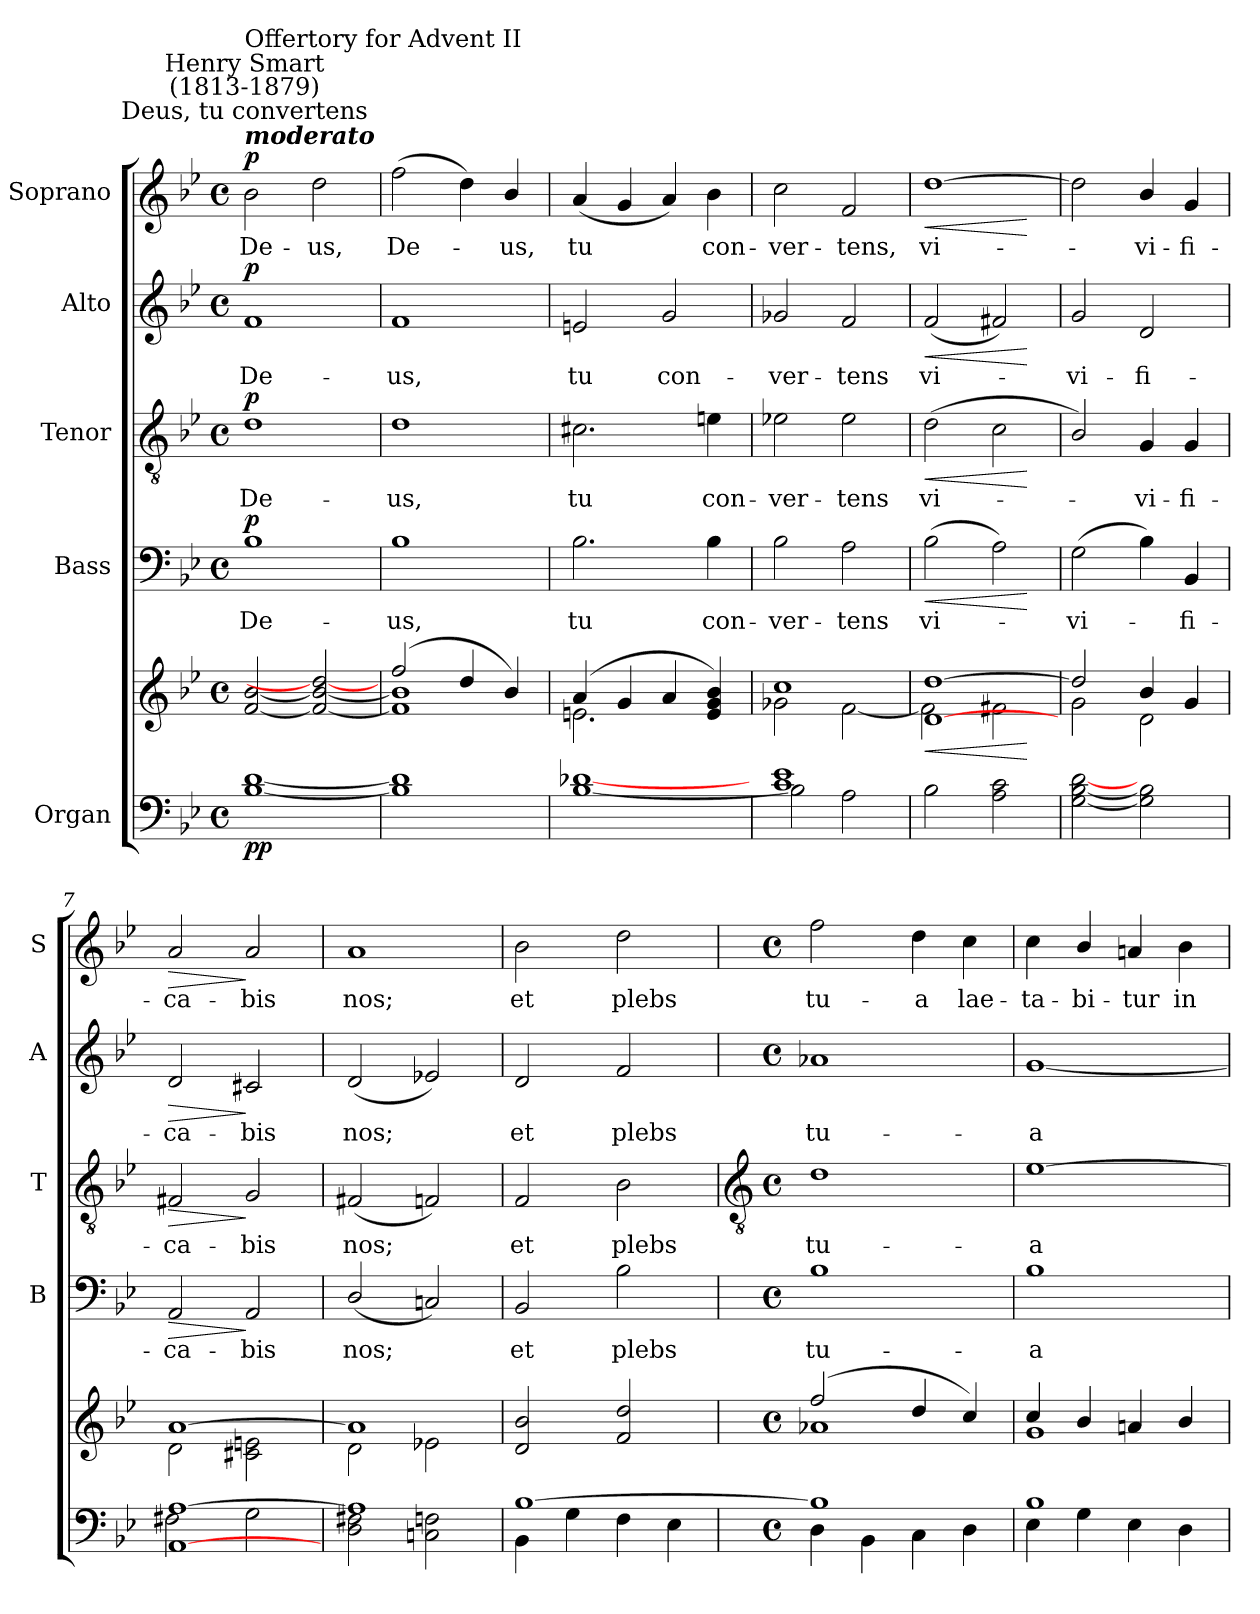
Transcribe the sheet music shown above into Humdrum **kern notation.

**kern	**kern	**dynam	**kern	**text	**dynam	**kern	**text	**dynam	**kern	**text	**dynam	**kern	**text	**dynam
*part5	*part5	*part5	*part4	*part4	*part4	*part3	*part3	*part3	*part2	*part2	*part2	*part1	*part1	*part1
*staff6	*staff5	*staff5/6	*staff4	*staff4	*staff4	*staff3	*staff3	*staff3	*staff2	*staff2	*staff2	*staff1	*staff1	*staff1
*I"Organ	*	*	*I"Bass	*	*	*I"Tenor	*	*	*I"Alto	*	*	*I"Soprano	*	*
*	*	*	*I'B	*	*	*I'T	*	*	*I'A	*	*	*I'S	*	*
*clefF4	*clefG2	*	*clefF4	*	*	*clefGv2	*	*	*clefG2	*	*	*clefG2	*	*
*k[b-e-]	*k[b-e-]	*	*k[b-e-]	*	*	*k[b-e-]	*	*	*k[b-e-]	*	*	*k[b-e-]	*	*
*B-:	*B-:	*	*B-:	*	*	*B-:	*	*	*B-:	*	*	*B-:	*	*
*M4/4	*M4/4	*	*M4/4	*	*	*M4/4	*	*	*M4/4	*	*	*M4/4	*	*
*met(c)	*met(c)	*	*met(c)	*	*	*met(c)	*	*	*met(c)	*	*	*met(c)	*	*
=1	=1	=1	=1	=1	=1	=1	=1	=1	=1	=1	=1	=1	=1	=1
*^	*^	*	*	*	*	*	*	*	*	*	*	*	*	*
!	!	!	!	!	!	!	!	!	!	!	!	!	!	!LO:TX:a:Bi:t=moderato	!	!
!	!	!	!	!	!	!	!	!	!	!	!	!	!	!LO:TX:a:cj:t=Deus, tu convertens	!	!
!	!	!	!	!	!	!	!	!	!	!	!	!	!	!LO:TX:a:cj:t=Henry Smart\n(1813-1879)	!	!
!	!	!	!	!	!	!	!	!	!	!	!	!	!	!LO:TX:a:t=Offertory for Advent II	!	!
!	!	!	!	!LO:DY:b=2	!	!LO:LY:b	!	!	!LO:LY:b	!	!	!LO:LY:b	!	!	!LO:LY:b	!
!	!	!	!	!LO:DY:n=1:b	!	!	!LO:DY:b	!	!	!LO:DY:b	!	!	!LO:DY:b	!	!	!LO:DY:b
1ryy	[1B-\ [1d\	1ryy	[2f/ [2b-/	p p	1B-	De-	p	1d	De-	p	1f	De-	p	2b-	De-	p
!	!	!	!	!	!	!	!	!	!	!	!	!	!	!	!LO:LY:b	!
.	.	.	2f/_ 2b-/_ 2dd/_	.	.	.	.	.	.	.	.	.	.	2dd	-us,	.
=2	=2	=2	=2	=2	=2	=2	=2	=2	=2	=2	=2	=2	=2	=2	=2	=2
!	!	!	!	!	!	!LO:LY:b	!	!	!LO:LY:b	!	!	!LO:LY:b	!	!	!LO:LY:b	!
1ryy	1B-\] 1d\]	(>2ff/	1f\] 1b-\]	.	1B-	-us,	.	1d	-us,	.	1f	-us,	.	(>2ff	De-	.
.	.	4dd/	.	.	.	.	.	.	.	.	.	.	.	4dd)	.	.
!	!	!	!	!	!	!	!	!	!	!	!	!	!	!	!LO:LY:b	!
.	.	4b-/)	.	.	.	.	.	.	.	.	.	.	.	4b-/	us,	.
=3	=3	=3	=3	=3	=3	=3	=3	=3	=3	=3	=3	=3	=3	=3	=3	=3
!	!	!	!	!	!	!LO:LY:b	!	!	!LO:LY:b	!	!	!LO:LY:b	!	!	!LO:LY:b	!
1ryy	[1B-\ [1d-X\	(>4a/	2.en\	.	2.B-	tu	.	2.c#X	tu	.	2en	tu	.	(<4a	tu	.
.	.	4g/	.	.	.	.	.	.	.	.	.	.	.	4g	.	.
!	!	!	!	!	!	!	!	!	!	!	!	!LO:LY:b	!	!	!	!
.	.	4a/	.	.	.	.	.	.	.	.	2g	con-	.	4a)	.	.
!	!	!	!	!	!	!LO:LY:b	!	!	!LO:LY:b	!	!	!	!	!	!LO:LY:b	!
.	.	4e/ 4g/ 4b-/)	4ryy	.	4B-	con-	.	4en	con-	.	.	.	.	4b-	con-	.
=4	=4	=4	=4	=4	=4	=4	=4	=4	=4	=4	=4	=4	=4	=4	=4	=4
!	!	!	!	!	!	!LO:LY:b	!	!	!LO:LY:b	!	!	!LO:LY:b	!	!	!LO:LY:b	!
1c/ 1e-/	2B-\]	1cc/	2g-X\	.	2B-	-ver-	.	2e-X	-ver-	.	2g-X	-ver-	.	2cc	-ver-	.
!	!	!	!	!	!	!LO:LY:b	!	!	!LO:LY:b	!	!	!LO:LY:b	!	!	!LO:LY:b	!
.	2A\	.	[2f\	.	2A	-tens	.	2e-	-tens	.	2f	-tens	.	2f	-tens,	.
=5	=5	=5	=5	=5	=5	=5	=5	=5	=5	=5	=5	=5	=5	=5	=5	=5
!	!	!	!	!LO:HP:b	!	!LO:LY:b	!LO:HP:b	!	!LO:LY:b	!LO:HP:b	!	!LO:LY:b	!LO:HP:b	!	!LO:LY:b	!LO:HP:b
1ryy	2B-\	[1d/ [1dd/	2f\]	<	(>2B-	vi-	<	(>2d	vi-	<	(<2f	vi-	<	[1dd	vi-	<
.	2A\ 2c\	.	2f#X\	.	2A)	.	.	2c	.	.	2f#X)	.	.	.	.	.
*v	*v	*	*	*	*	*	*	*	*	*	*	*	*	*	*	*
*	*v	*v	*	*	*	*	*	*	*	*	*	*	*	*	*
.	.	[	.	.	[	.	.	[	.	.	[	.	.	[
=6	=6	=6	=6	=6	=6	=6	=6	=6	=6	=6	=6	=6	=6	=6
*^	*^	*	*	*	*	*	*	*	*	*	*	*	*	*
!	!	!	!	!	!	!LO:LY:b	!	!	!	!	!	!LO:LY:b	!	!	!	!
1ryy	[2G\ [2B-\ [2d\	2dd/]	2g\	.	(>2G	vi-	.	2B-/)	.	.	2g	vi-	.	2dd]	.	.
!	!	!	!	!	!	!	!	!	!LO:LY:b	!	!	!LO:LY:b	!	!	!LO:LY:b	!
.	2G\] 2B-\]	4b-/	2d\	.	4B-)	.	.	4G	vi-	.	2d	-fi-	.	4b-/	vi-	.
!	!	!	!	!	!	!LO:LY:b	!	!	!LO:LY:b	!	!	!	!	!	!LO:LY:b	!
.	.	4g/	.	.	4BB-	fi-	.	4G	-fi-	.	.	.	.	4g	-fi-	.
=7	=7	=7	=7	=7	=7	=7	=7	=7	=7	=7	=7	=7	=7	=7	=7	=7
!	!	!	!	!	!	!LO:LY:b	!LO:HP:b	!	!LO:LY:b	!LO:HP:b	!	!LO:LY:b	!LO:HP:b	!	!LO:LY:b	!LO:HP:b
[1AA/ [1A/	2F#X\	[1a/	2d\	.	2AA	-ca-	>	2F#X	-ca-	>	2d	-ca-	>	2a	-ca-	>
!	!	!	!	!	!	!LO:LY:b	!	!	!LO:LY:b	!	!	!LO:LY:b	!	!	!LO:LY:b	!
.	2G\	.	2c#X\ 2en\	.	2AA	-bis	]	2G	-bis	]	2c#X	-bis	]	2a	-bis	]
=8	=8	=8	=8	=8	=8	=8	=8	=8	=8	=8	=8	=8	=8	=8	=8	=8
!	!	!	!	!	!	!LO:LY:b	!	!	!LO:LY:b	!	!	!LO:LY:b	!	!	!LO:LY:b	!
1A/]	2D\ 2F#X\	1a/]	2d\	.	(<2D/	nos;	.	(<2F#X	nos;	.	(<2d	nos;	.	1a	nos;	.
.	2Cn\ 2Fn\	.	2e-X\	.	2Cn)	.	.	2Fn)	.	.	2e-X)	.	.	.	.	.
=9	=9	=9	=9	=9	=9	=9	=9	=9	=9	=9	=9	=9	=9	=9	=9	=9
!	!	!	!	!	!	!LO:LY:b	!	!	!LO:LY:b	!	!	!LO:LY:b	!	!	!LO:LY:b	!
[1B-/	4BB-\	2d/ 2b-/	1ryy	.	2BB-	et	.	2F	et	.	2d	et	.	2b-	et	.
.	4G\	.	.	.	.	.	.	.	.	.	.	.	.	.	.	.
!	!	!	!	!	!	!LO:LY:b	!	!	!LO:LY:b	!	!	!LO:LY:b	!	!	!LO:LY:b	!
.	4F\	2f/ 2dd/	.	.	2B-	plebs	.	2B-	plebs	.	2f	plebs	.	2dd	plebs	.
.	4E-\	.	.	.	.	.	.	.	.	.	.	.	.	.	.	.
!!LO:LB:g=z
=10	=10	=10	=10	=10	=10	=10	=10	=10	=10	=10	=10	=10	=10	=10	=10	=10
*	*	*	*	*	*	*	*	*clefGv2	*	*	*	*	*	*	*	*
*M4/4	*	*M4/4	*	*	*M4/4	*	*	*M4/4	*	*	*M4/4	*	*	*M4/4	*	*
*met(c)	*	*met(c)	*	*	*met(c)	*	*	*met(c)	*	*	*met(c)	*	*	*met(c)	*	*
!	!	!	!	!	!	!LO:LY:b	!	!	!LO:LY:b	!	!	!LO:LY:b	!	!	!LO:LY:b	!
1B-/]	4D\	(>2ff/	1a-X\	.	1B-	tu-	.	1d	tu-	.	1a-X	tu-	.	2ff	tu-	.
.	4BB-\	.	.	.	.	.	.	.	.	.	.	.	.	.	.	.
!	!	!	!	!	!	!	!	!	!	!	!	!	!	!	!LO:LY:b	!
.	4C\	4dd/	.	.	.	.	.	.	.	.	.	.	.	4dd	-a	.
!	!	!	!	!	!	!	!	!	!	!	!	!	!	!	!LO:LY:b	!
.	4D\	4cc/)	.	.	.	.	.	.	.	.	.	.	.	4cc	lae-	.
=11	=11	=11	=11	=11	=11	=11	=11	=11	=11	=11	=11	=11	=11	=11	=11	=11
!	!	!	!	!	!	!LO:LY:b	!	!	!LO:LY:b	!	!	!LO:LY:b	!	!	!LO:LY:b	!
1B-/	4E-\	4cc/	1g\	.	1B-	-a	.	[1e-	-a	.	[1g	-a	.	4cc	-ta-	.
!	!	!	!	!	!	!	!	!	!	!	!	!	!	!	!LO:LY:b	!
.	4G\	4b-/	.	.	.	.	.	.	.	.	.	.	.	4b-/	-bi-	.
!	!	!	!	!	!	!	!	!	!	!	!	!	!	!	!LO:LY:b	!
.	4E-\	4an/	.	.	.	.	.	.	.	.	.	.	.	4an	-tur	.
!	!	!	!	!	!	!	!	!	!	!	!	!	!	!	!LO:LY:b	!
.	4D\	4b-/	.	.	.	.	.	.	.	.	.	.	.	4b-	in	.
*v	*v	*	*	*	*	*	*	*	*	*	*	*	*	*	*	*
*	*v	*v	*	*	*	*	*	*	*	*	*	*	*	*	*
=	=	=	=	=	=	=	=	=	=	=	=	=	=	=
*-	*-	*-	*-	*-	*-	*-	*-	*-	*-	*-	*-	*-	*-	*-
